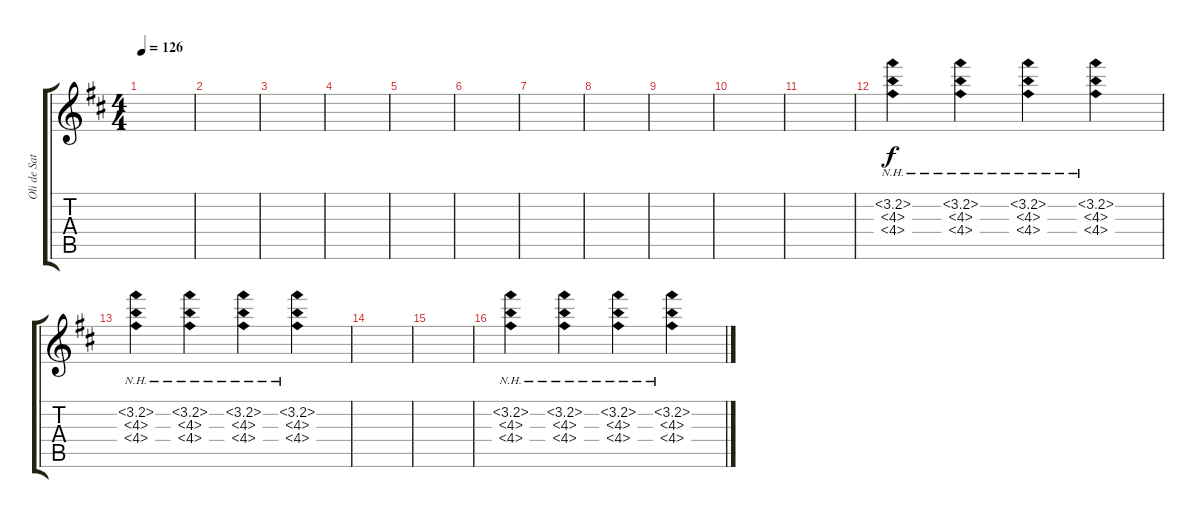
\track ("Oli de Sat (synthé bruitage2)" "Oli de Sat") {instrument stringensemble2}
\staff {score tabs}
\tuning (E4 B3 G3 D3 A2 E2) {hide}
\ts (4 4)
\tempo 126
\clef g2
\ks d
|
|
|
|
|
|
|
|
|
|
|
(3.2{nh} 4.3{nh} 4.4{nh}).4 (3.2{nh} 4.3{nh} 4.4{nh}).4 (3.2{nh} 4.3{nh} 4.4{nh}).4 (3.2{nh} 4.3{nh} 4.4{nh}).4 |
(3.2{nh} 4.3{nh} 4.4{nh}).4 (3.2{nh} 4.3{nh} 4.4{nh}).4 (3.2{nh} 4.3{nh} 4.4{nh}).4 (3.2{nh} 4.3{nh} 4.4{nh}).4 |
|
|
(3.2{nh} 4.3{nh} 4.4{nh}).4 (3.2{nh} 4.3{nh} 4.4{nh}).4 (3.2{nh} 4.3{nh} 4.4{nh}).4 (3.2{nh} 4.3{nh} 4.4{nh}).4
